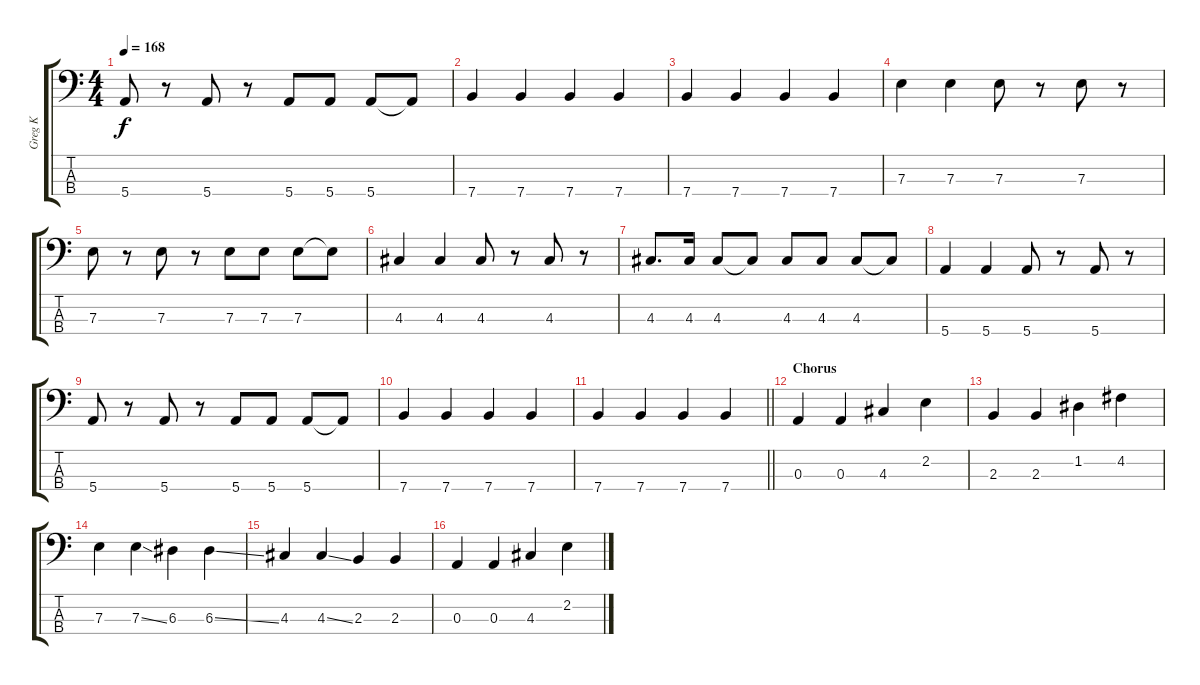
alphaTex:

\track ("Greg K" "Greg K") {instrument electricbasspick}
\staff {score tabs}
\tuning (G2 D2 A1 E1) {hide}
\ts (4 4)
\tempo 168
\clef f4
\ks c
5.4.8{dy f} r.8 5.4.8 r.8 5.4.8 5.4.8 5.4.8 5.4{t}.8 |
7.4.4 7.4.4 7.4.4 7.4.4 |
7.4.4 7.4.4 7.4.4 7.4.4 |
7.3.4 7.3.4 7.3.8 r.8 7.3.8 r.8 |
7.3.8 r.8 7.3.8 r.8 7.3.8 7.3.8 7.3.8 7.3{t}.8 |
4.3.4 4.3.4 4.3.8 r.8 4.3.8 r.8 |
4.3.8{d} 4.3.16 4.3.8 4.3{t}.8 4.3.8 4.3.8 4.3.8 4.3{t}.8 |
5.4.4 5.4.4 5.4.8 r.8 5.4.8 r.8 |
5.4.8 r.8 5.4.8 r.8 5.4.8 5.4.8 5.4.8 5.4{t}.8 |
7.4.4 7.4.4 7.4.4 7.4.4 |
\barLineRight lightlight
7.4.4 7.4.4 7.4.4 7.4.4 |
\section ("" "Chorus")
0.3.4 0.3.4 4.3.4 2.2.4 |
2.3.4 2.3.4 1.2.4 4.2.4 |
7.3.4 7.3{ss}.4 6.3.4 6.3{ss}.4 |
4.3.4 4.3{ss}.4 2.3.4 2.3.4 |
0.3.4 0.3.4 4.3.4 2.2.4
